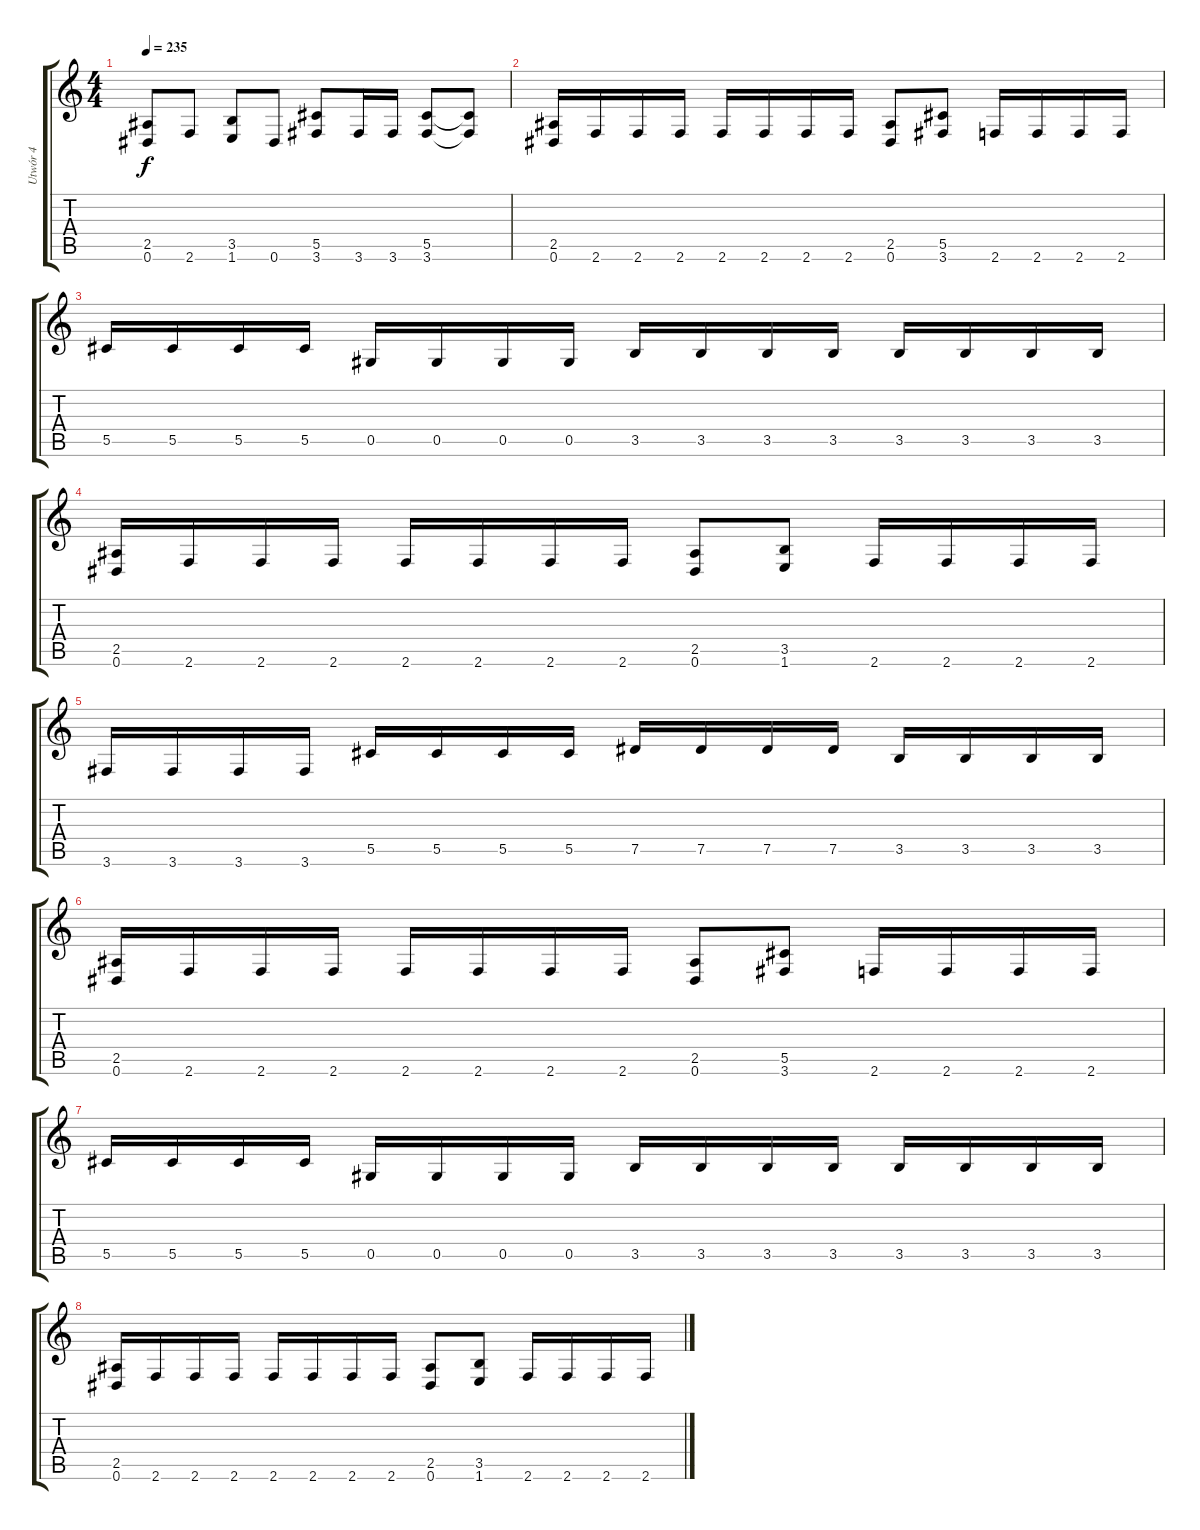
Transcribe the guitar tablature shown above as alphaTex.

\track ("Utwór 4" "Utwór 4") {instrument electricbasspick}
\staff {score tabs}
\tuning (Eb4 Bb3 Gb3 Db3 Ab2 Eb2) {hide}
\ts (4 4)
\tempo 235
\clef g2
\ks c
(2.5 0.6).8{dy f} 2.6.8 (3.5 1.6).8 0.6.8 (5.5 3.6).8 3.6.16 3.6.16 (5.5 3.6).8 (5.5{t} 3.6{t}).8 |
(2.5 0.6).16 2.6.16 2.6.16 2.6.16 2.6.16 2.6.16 2.6.16 2.6.16 (2.5 0.6).8 (5.5 3.6).8 2.6.16 2.6.16 2.6.16 2.6.16 |
5.5.16 5.5.16 5.5.16 5.5.16 0.5.16 0.5.16 0.5.16 0.5.16 3.5.16 3.5.16 3.5.16 3.5.16 3.5.16 3.5.16 3.5.16 3.5.16 |
(2.5 0.6).16 2.6.16 2.6.16 2.6.16 2.6.16 2.6.16 2.6.16 2.6.16 (2.5 0.6).8 (3.5 1.6).8 2.6.16 2.6.16 2.6.16 2.6.16 |
3.6.16 3.6.16 3.6.16 3.6.16 5.5.16 5.5.16 5.5.16 5.5.16 7.5.16 7.5.16 7.5.16 7.5.16 3.5.16 3.5.16 3.5.16 3.5.16 |
(2.5 0.6).16 2.6.16 2.6.16 2.6.16 2.6.16 2.6.16 2.6.16 2.6.16 (2.5 0.6).8 (5.5 3.6).8 2.6.16 2.6.16 2.6.16 2.6.16 |
5.5.16 5.5.16 5.5.16 5.5.16 0.5.16 0.5.16 0.5.16 0.5.16 3.5.16 3.5.16 3.5.16 3.5.16 3.5.16 3.5.16 3.5.16 3.5.16 |
(2.5 0.6).16 2.6.16 2.6.16 2.6.16 2.6.16 2.6.16 2.6.16 2.6.16 (2.5 0.6).8 (3.5 1.6).8 2.6.16 2.6.16 2.6.16 2.6.16
